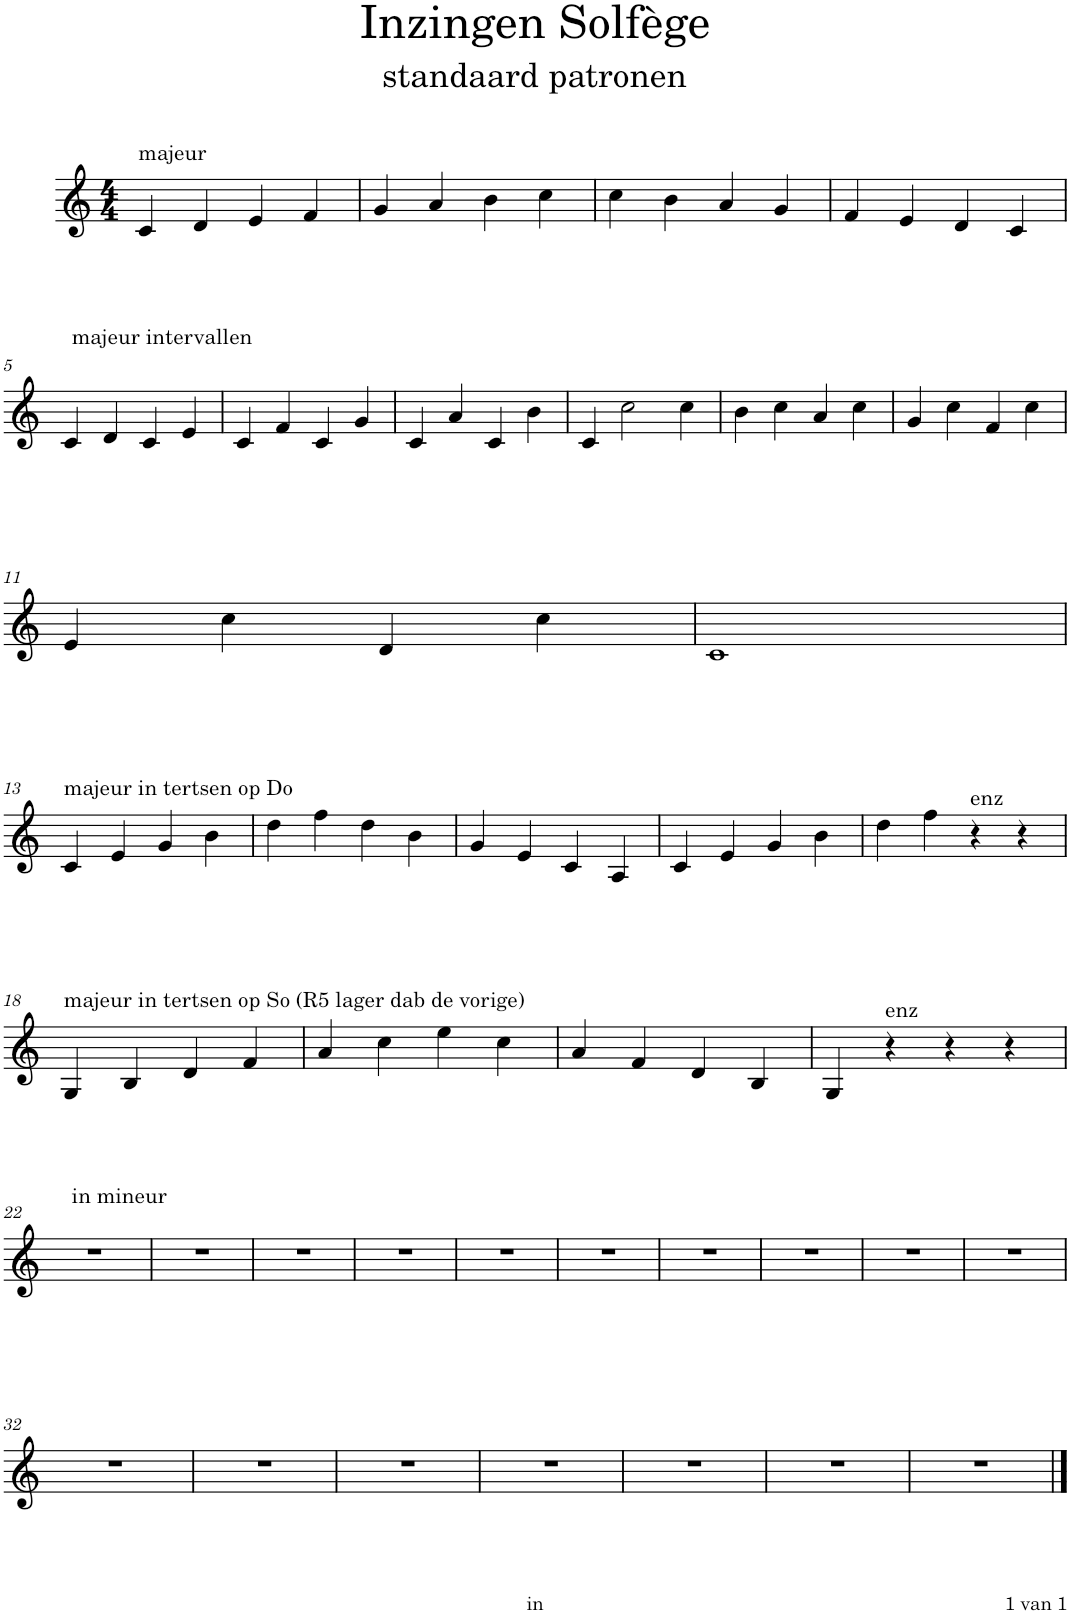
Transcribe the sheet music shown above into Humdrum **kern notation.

**kern
*part1
*staff1
*I"Piano
*I'Pno.
*clefG2
*k[]
*M4/4
=1
!LO:TX:a:t=majeur
4c/
4d/
4e/
4f/
=2
4g/
4a/
4b\
4cc\
=3
4cc\
4b\
4a/
4g/
=4
4f/
4e/
4d/
4c/
!!LO:LB:g=z
=5
!LO:TX:a:t=majeur intervallen
4c/
4d/
4c/
4e/
=6
4c/
4f/
4c/
4g/
=7
4c/
4a/
4c/
4b\
=8
4c/
2cc\
4cc\
=9
4b\
4cc\
4a/
4cc\
=10
4g/
4cc\
4f/
4cc\
!!LO:LB:g=z
=11
4e/
4cc\
4d/
4cc\
=12
1c
!!LO:LB:g=z
=13
!LO:TX:a:t=majeur in tertsen op Do
4c/
4e/
4g/
4b\
=14
4dd\
4ff\
4dd\
4b\
=15
4g/
4e/
4c/
4A/
=16
4c/
4e/
4g/
4b\
=17
4dd\
4ff\
!LO:TX:a:t=enz
4r
4r
!!LO:LB:g=z
=18
!LO:TX:a:t=majeur in tertsen op So (R5 lager dab de vorige)
4G/
4B/
4d/
4f/
=19
4a/
4cc\
4ee\
4cc\
=20
4a/
4f/
4d/
4B/
=21
4G/
!LO:TX:a:t=enz
4r
4r
4r
!!LO:LB:g=z
=22
!LO:TX:a:t=in mineur
1r
=23
1r
=24
1r
=25
1r
=26
1r
=27
1r
=28
1r
=29
1r
=30
1r
=31
1r
!!LO:LB:g=z
=32
1r
=33
1r
=34
1r
=35
1r
=36
1r
=37
1r
=38
1r
==
*-
